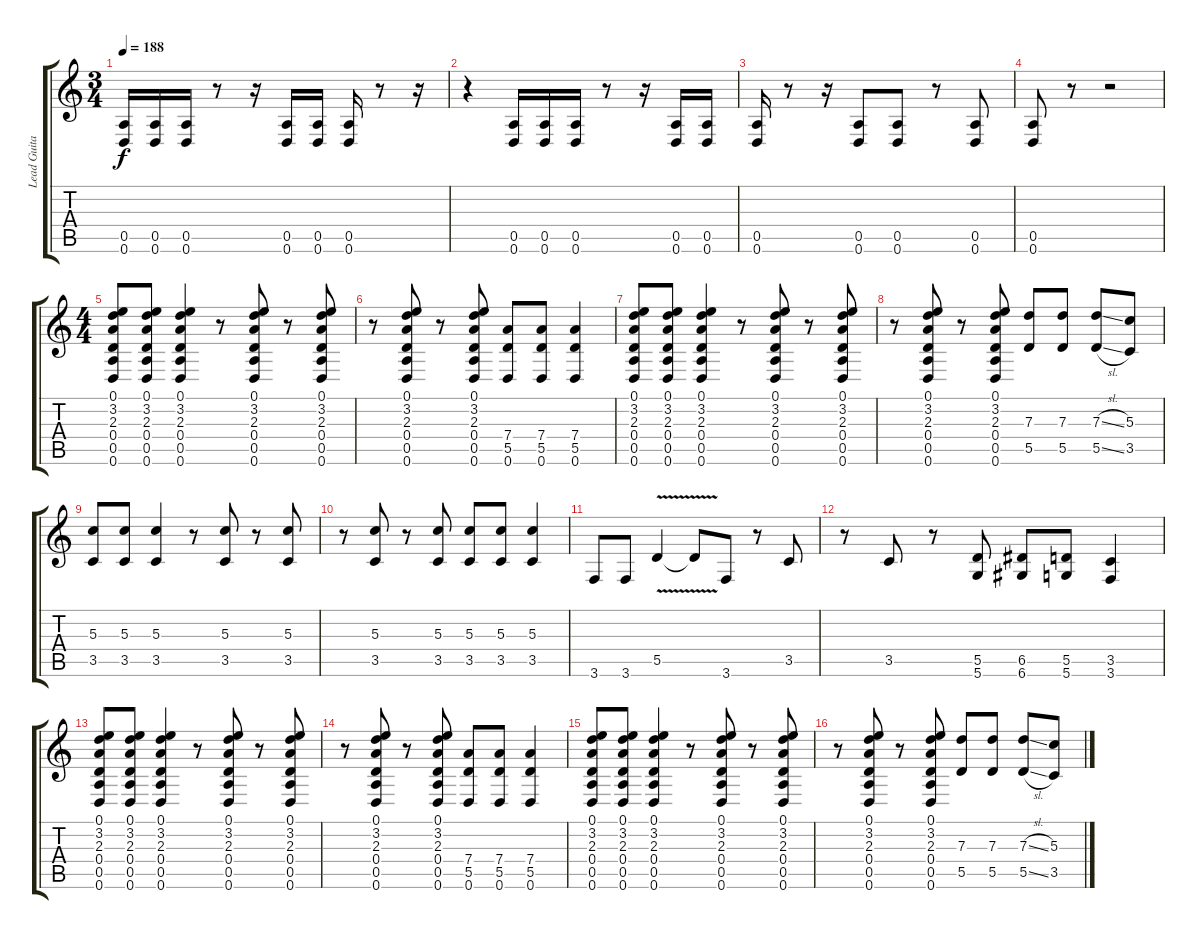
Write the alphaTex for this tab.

\track ("Lead Guitar" "Lead Guita") {instrument distortionguitar}
\staff {score tabs}
\tuning (E4 B3 G3 D3 A2 D2) {hide}
\ts (3 4)
\tempo 188
\clef g2
\ks c
(0.5 0.6).16{dy f} (0.5 0.6).16 (0.5 0.6).16 r.8 r.16 (0.5 0.6).16 (0.5 0.6).16 (0.5 0.6).16 r.8 r.16 |
r.4 (0.5 0.6).16 (0.5 0.6).16 (0.5 0.6).16 r.8 r.16 (0.5 0.6).16 (0.5 0.6).16 |
(0.5 0.6).16 r.8 r.16 (0.5 0.6).8 (0.5 0.6).8 r.8 (0.5 0.6).8 |
(0.5 0.6).8 r.8 r.2 |
\ts (4 4)
(0.1 3.2 2.3 0.4 0.5 0.6).8 (0.1 3.2 2.3 0.4 0.5 0.6).8 (0.1 3.2 2.3 0.4 0.5 0.6).4 r.8 (0.1 3.2 2.3 0.4 0.5 0.6).8 r.8 (0.1 3.2 2.3 0.4 0.5 0.6).8 |
r.8 (0.1 3.2 2.3 0.4 0.5 0.6).8 r.8 (0.1 3.2 2.3 0.4 0.5 0.6).8 (7.4 5.5 0.6).8 (7.4 5.5 0.6).8 (7.4 5.5 0.6).4 |
(0.1 3.2 2.3 0.4 0.5 0.6).8 (0.1 3.2 2.3 0.4 0.5 0.6).8 (0.1 3.2 2.3 0.4 0.5 0.6).4 r.8 (0.1 3.2 2.3 0.4 0.5 0.6).8 r.8 (0.1 3.2 2.3 0.4 0.5 0.6).8 |
r.8 (0.1 3.2 2.3 0.4 0.5 0.6).8 r.8 (0.1 3.2 2.3 0.4 0.5 0.6).8 (7.3 5.5).8 (7.3 5.5).8 (7.3{sl} 5.5{sl}).8 (5.3 3.5).8 |
(5.3 3.5).8 (5.3 3.5).8 (5.3 3.5).4 r.8 (5.3 3.5).8 r.8 (5.3 3.5).8 |
r.8 (5.3 3.5).8 r.8 (5.3 3.5).8 (5.3 3.5).8 (5.3 3.5).8 (5.3 3.5).4 |
3.6.8 3.6.8 5.5{v}.4 5.5{t}.8 3.6.8 r.8 3.5.8 |
r.8 3.5.8 r.8 (5.5 5.6).8 (6.5 6.6).8 (5.5 5.6).8 (3.5 3.6).4 |
(0.1 3.2 2.3 0.4 0.5 0.6).8 (0.1 3.2 2.3 0.4 0.5 0.6).8 (0.1 3.2 2.3 0.4 0.5 0.6).4 r.8 (0.1 3.2 2.3 0.4 0.5 0.6).8 r.8 (0.1 3.2 2.3 0.4 0.5 0.6).8 |
r.8 (0.1 3.2 2.3 0.4 0.5 0.6).8 r.8 (0.1 3.2 2.3 0.4 0.5 0.6).8 (7.4 5.5 0.6).8 (7.4 5.5 0.6).8 (7.4 5.5 0.6).4 |
(0.1 3.2 2.3 0.4 0.5 0.6).8 (0.1 3.2 2.3 0.4 0.5 0.6).8 (0.1 3.2 2.3 0.4 0.5 0.6).4 r.8 (0.1 3.2 2.3 0.4 0.5 0.6).8 r.8 (0.1 3.2 2.3 0.4 0.5 0.6).8 |
r.8 (0.1 3.2 2.3 0.4 0.5 0.6).8 r.8 (0.1 3.2 2.3 0.4 0.5 0.6).8 (7.3 5.5).8 (7.3 5.5).8 (7.3{sl} 5.5{sl}).8 (5.3 3.5).8
